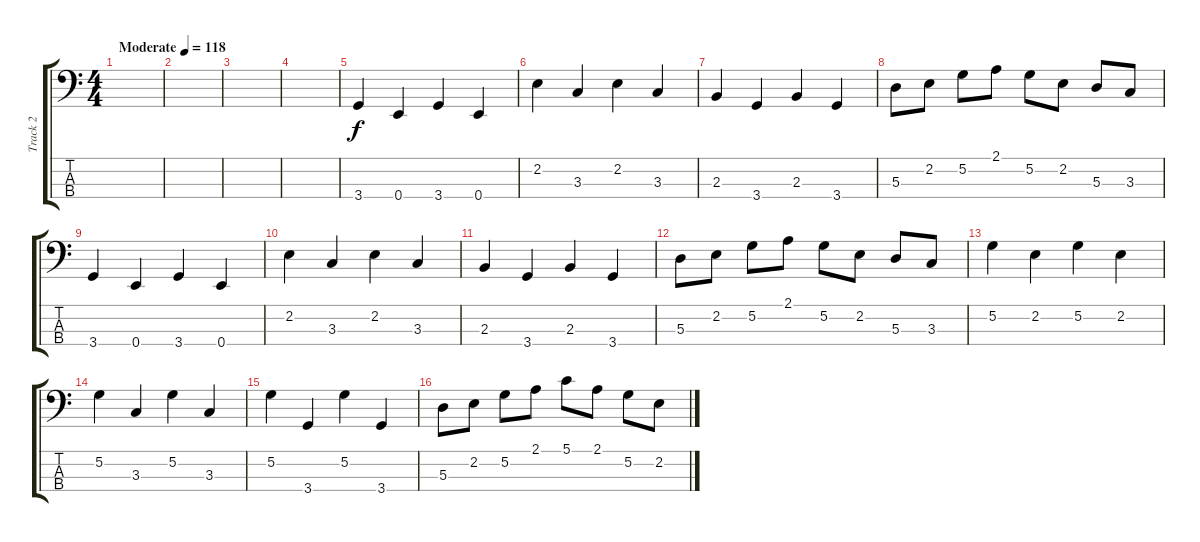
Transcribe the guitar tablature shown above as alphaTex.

\track ("Track 2" "Track 2") {instrument electricbassfinger}
\staff {score tabs}
\tuning (G2 D2 A1 E1) {hide}
\ts (4 4)
\tempo (118 "Moderate")
\clef f4
\ks c
|
|
|
|
3.4.4 0.4.4 3.4.4 0.4.4 |
2.2.4 3.3.4 2.2.4 3.3.4 |
2.3.4 3.4.4 2.3.4 3.4.4 |
5.3.8 2.2.8 5.2.8 2.1.8 5.2.8 2.2.8 5.3.8 3.3.8 |
3.4.4 0.4.4 3.4.4 0.4.4 |
2.2.4 3.3.4 2.2.4 3.3.4 |
2.3.4 3.4.4 2.3.4 3.4.4 |
5.3.8 2.2.8 5.2.8 2.1.8 5.2.8 2.2.8 5.3.8 3.3.8 |
5.2.4 2.2.4 5.2.4 2.2.4 |
5.2.4 3.3.4 5.2.4 3.3.4 |
5.2.4 3.4.4 5.2.4 3.4.4 |
5.3.8 2.2.8 5.2.8 2.1.8 5.1.8 2.1.8 5.2.8 2.2.8
